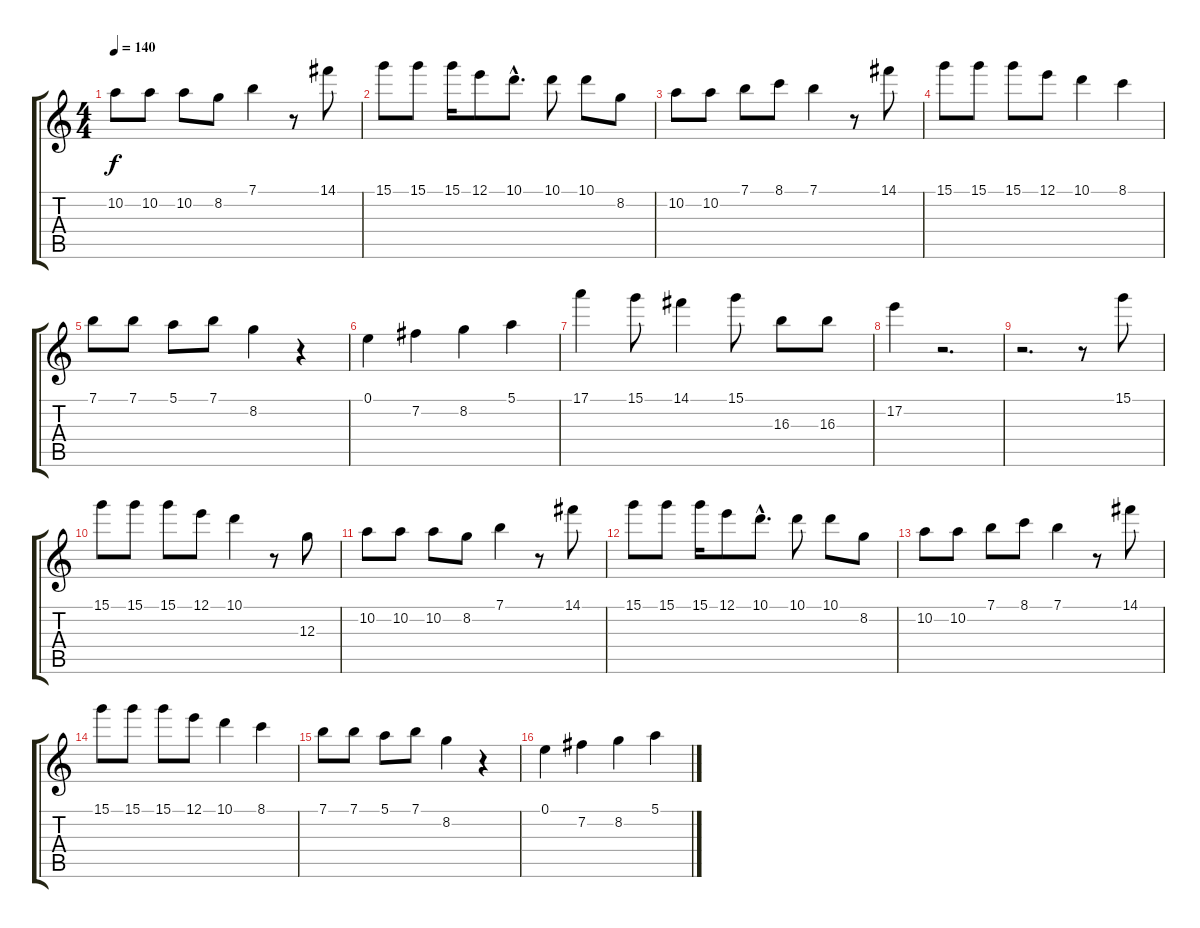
\track "" {instrument distortionguitar}
\staff {score tabs}
\tuning (E4 B3 G3 D3 A2 E2) {hide}
\ts (4 4)
\tempo 140
\clef g2
\ks c
10.2.8{dy f} 10.2.8 10.2.8 8.2.8 7.1.4 r.8 14.1.8 |
15.1.8 15.1.8 15.1.16 12.1.8 10.1{hac}.8{d} 10.1.8 10.1.8 8.2.8 |
10.2.8 10.2.8 7.1.8 8.1.8 7.1.4 r.8 14.1.8 |
15.1.8 15.1.8 15.1.8 12.1.8 10.1.4 8.1.4 |
7.1.8 7.1.8 5.1.8 7.1.8 8.2.4 r.4 |
0.1.4 7.2.4 8.2.4 5.1.4 |
17.1.4 15.1.8 14.1.4 15.1.8 16.3.8 16.3.8 |
17.2.4 r.2{d} |
r.2{d} r.8 15.1.8 |
15.1.8 15.1.8 15.1.8 12.1.8 10.1.4 r.8 12.3.8 |
10.2.8 10.2.8 10.2.8 8.2.8 7.1.4 r.8 14.1.8 |
15.1.8 15.1.8 15.1.16 12.1.8 10.1{hac}.8{d} 10.1.8 10.1.8 8.2.8 |
10.2.8 10.2.8 7.1.8 8.1.8 7.1.4 r.8 14.1.8 |
15.1.8 15.1.8 15.1.8 12.1.8 10.1.4 8.1.4 |
7.1.8 7.1.8 5.1.8 7.1.8 8.2.4 r.4 |
0.1.4 7.2.4 8.2.4 5.1.4
